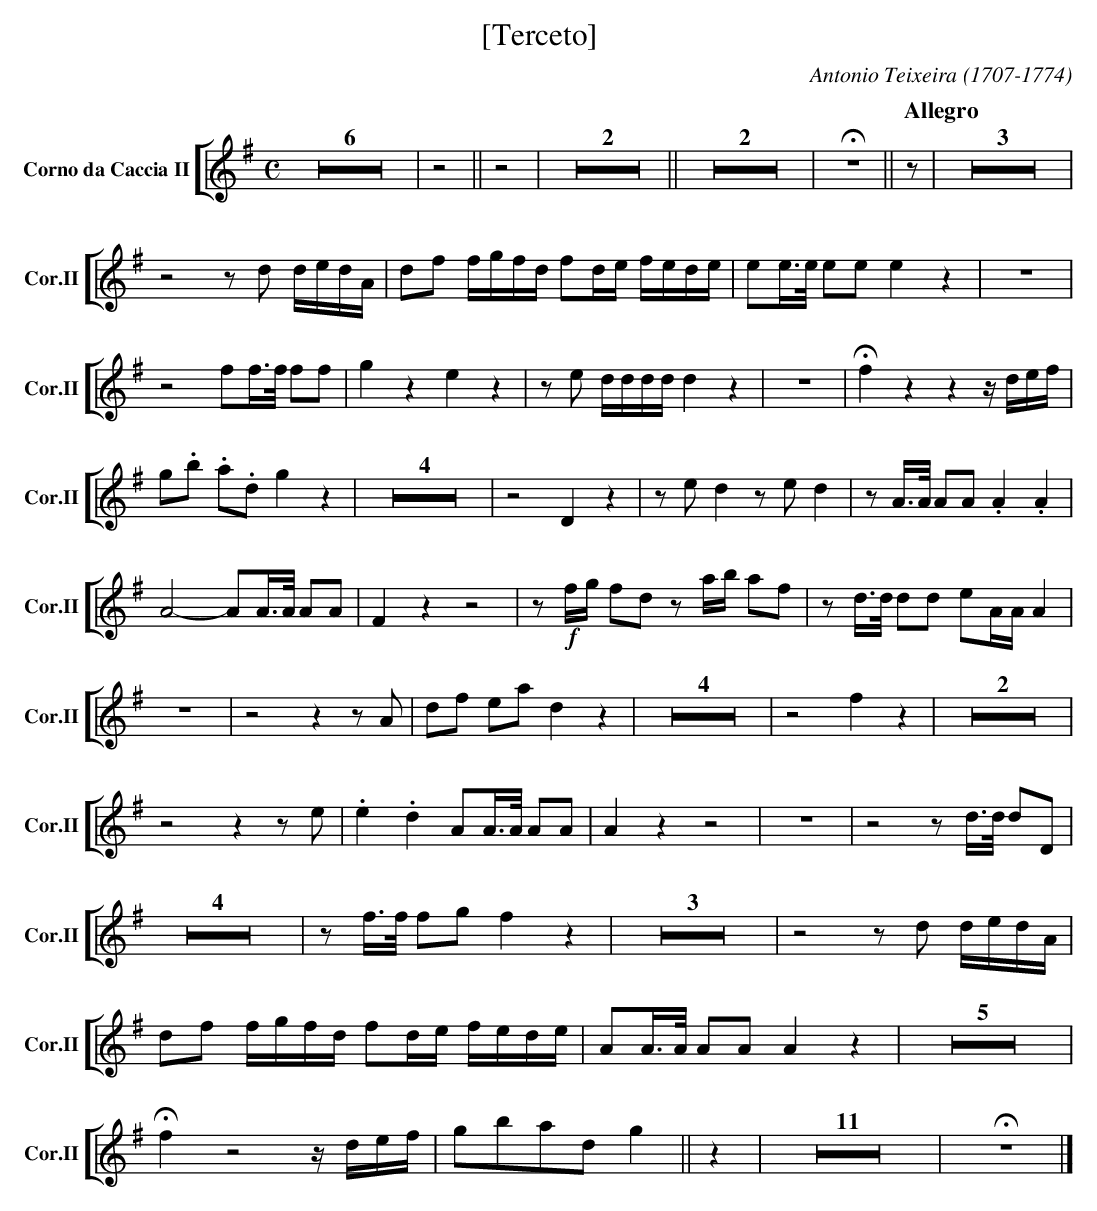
X:1
T:[Terceto]
C:Antonio Teixeira (1707-1774)
M:C
L:1/4
K:G
V: 4 clef=treble name="Corno da Caccia II" sname="Cor.II"
%%staves [( 4 )]
Z6 | z2 || z2 | Z2 || Z2 | !fermata!z4  || \
[Q:"Allegro"]  z/ | Z3 | z2 z/d/ d//e//d//A// | d/f/ f//g//f//d// f/d//e// f//e//d//e// | \
     e/e//>e// e/e/ e z | z4 | z2 f/f//>f// f/f/ | gzez| z/e/ d//d//d//d// d z | z4 | \
     !fermata! f zzz// d//e//f// | g/.b/ .a/.d/ g z | Z4 | z2Dz| z/e/dz/e/d| \
     z/A//>A// A/A/ .A.A | A2-A/A//>A// A/A/ | Fzz2 | \
     z/!f!f//g// f/d/ z/a//b// a/f/ | z/ d//>d// d/d/ e/A//A//A | z4 | z2zz/ A/ | \
     d/f/ e/a/ dz | Z4 | z2fz| Z2 | z2zz/e/ | .e .d A/A//>A// A/A/ | Azz2| z4| \
     z2 z/ d//>d// d/D/ | Z4 | z/ f//>f// f/g/ fz | Z3 | \
     z2z/d/ d//e//d//A// | d/f/ f//g//f//d//  f/d//e//  f//e//d//e// | \
     A/A//>A// A/A/ Az | Z5 | !fermata!f z2 z//d//e//f// | g/b/a/d/ g || z | Z11 | !fermata!z4 |] \
